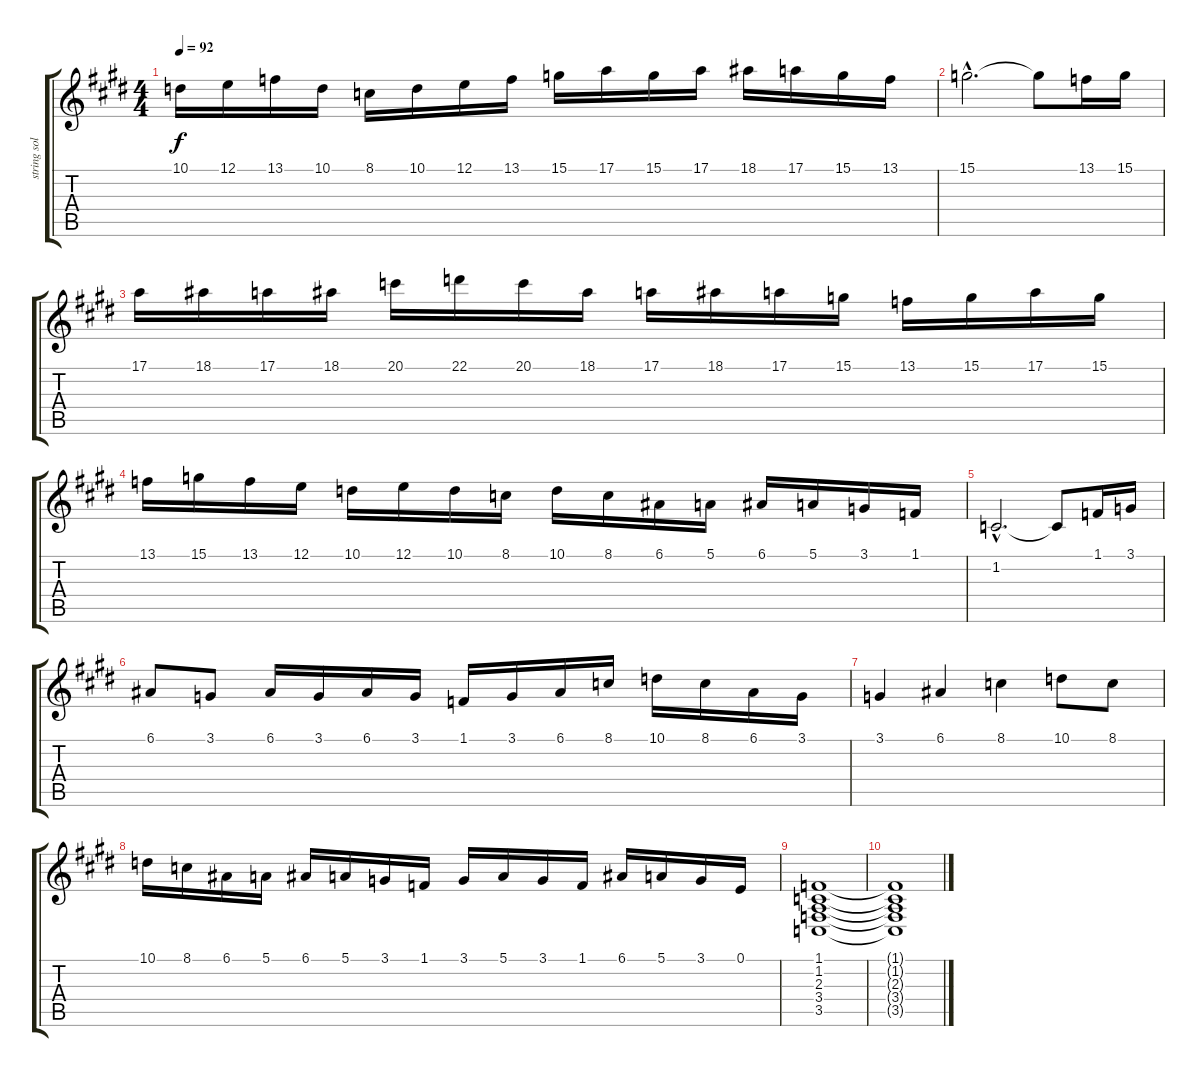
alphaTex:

\track ("string solo octave" "string sol") {instrument stringensemble1}
\staff {score tabs}
\tuning (E4 B3 G3 D3 A2 E2) {hide}
\ts (4 4)
\tempo 92
\clef g2
\ks e
10.1.16{dy f} 12.1.16 13.1.16 10.1.16 8.1.16 10.1.16 12.1.16 13.1.16 15.1.16 17.1.16 15.1.16 17.1.16 18.1.16 17.1.16 15.1.16 13.1.16 |
15.1{hac}.2{d} 15.1{t}.8 13.1.16 15.1.16 |
17.1.16 18.1.16 17.1.16 18.1.16 20.1.16 22.1.16 20.1.16 18.1.16 17.1.16 18.1.16 17.1.16 15.1.16 13.1.16 15.1.16 17.1.16 15.1.16 |
13.1.16 15.1.16 13.1.16 12.1.16 10.1.16 12.1.16 10.1.16 8.1.16 10.1.16 8.1.16 6.1.16 5.1.16 6.1.16 5.1.16 3.1.16 1.1.16 |
1.2{hac}.2{d} 1.2{t}.8 1.1.16 3.1.16 |
6.1.8 3.1.8 6.1.16 3.1.16 6.1.16 3.1.16 1.1.16 3.1.16 6.1.16 8.1.16 10.1.16 8.1.16 6.1.16 3.1.16 |
3.1.4 6.1.4 8.1.4 10.1.8 8.1.8 |
10.1.16 8.1.16 6.1.16 5.1.16 6.1.16 5.1.16 3.1.16 1.1.16 3.1.16 5.1.16 3.1.16 1.1.16 6.1.16 5.1.16 3.1.16 0.1.16 |
(1.1 1.2 2.3 3.4 3.5).1 |
(1.1{t} 1.2{t} 2.3{t} 3.4{t} 3.5{t}).1
